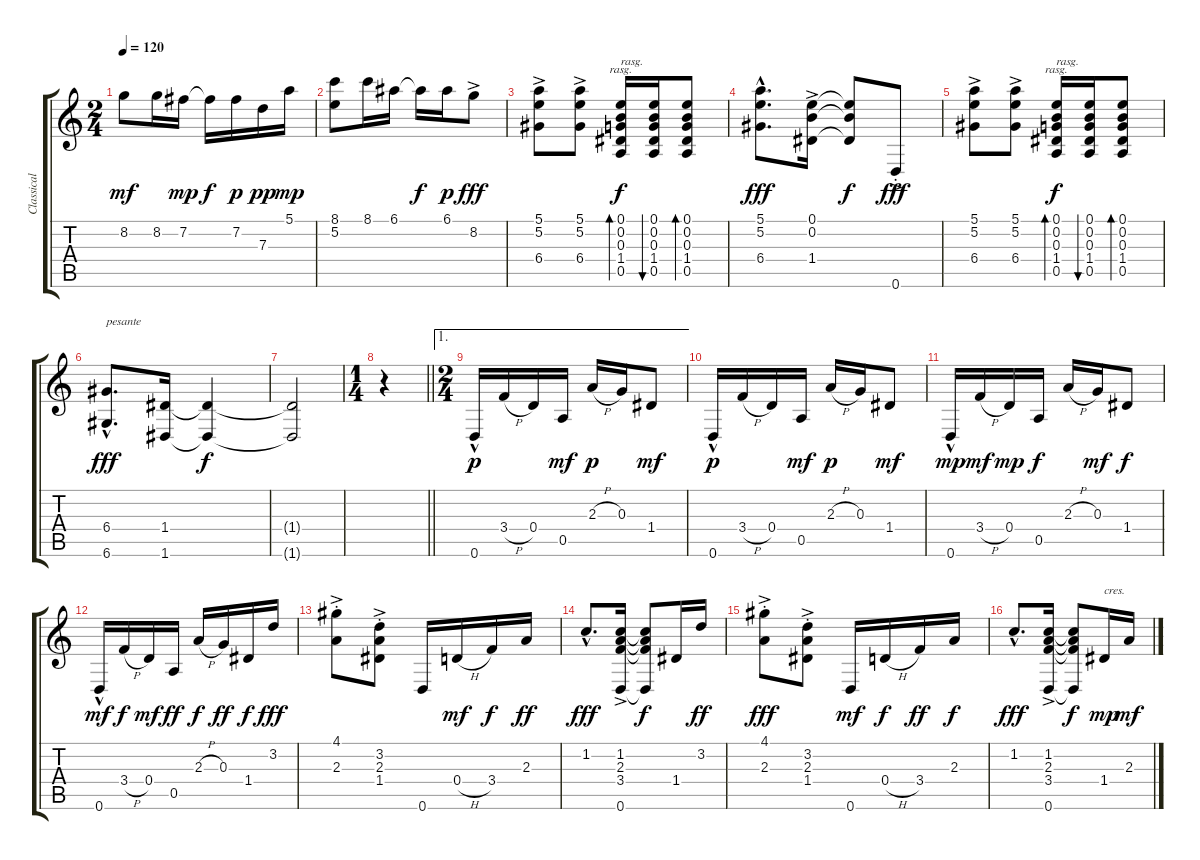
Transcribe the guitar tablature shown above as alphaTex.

\track ("Classical guitar" "Classical ") {instrument acousticguitarnylon}
\staff {score tabs}
\tuning (E4 B3 G3 D3 A2 D2) {hide}
\ts (2 4)
\tempo 120
\clef g2
\ks c
8.2.8{dy mf} 8.2.16 7.2.16{dy mp} 7.2{t}.16{dy f} 7.2.16{dy p} 7.3.16{dy pp} 5.1.16{dy mp} |
(8.1 5.2).8 8.1.16 6.1.16 6.1{t}.16{dy f} 6.1.16{dy p} 8.2{ac}.8{dy fff} |
(5.1{ac} 5.2{ac} 6.4{ac}).8 (5.1{ac} 5.2{ac} 6.4{ac}).8 (0.1 0.2 0.3 1.4 0.5).16{bd 60 rasg ii txt "rasg." dy f} (0.1 0.2 0.3 1.4 0.5).16{bu 120} (0.1 0.2 0.3 1.4 0.5).8{bd 60} |
(5.1{hac} 5.2{hac} 6.4{hac}).8{d dy fff} (0.1{ac} 0.2{ac} 1.4{ac}).16 (0.1{t} 0.2{t} 1.4{t}).8{dy f} 0.6{ac st}.8{dy fff} |
(5.1{ac} 5.2{ac} 6.4{ac}).8 (5.1{ac} 5.2{ac} 6.4{ac}).8 (0.1 0.2 0.3 1.4 0.5).16{bd 60 rasg ii txt "rasg." dy f} (0.1 0.2 0.3 1.4 0.5).16{bu 120} (0.1 0.2 0.3 1.4 0.5).8{bd 60} |
(6.4{hac} 6.6{hac}).8{d txt "pesante" dy fff volume 16} (1.4 1.6).16 (1.4{t} 1.6{t}).4{dy f} |
(1.4{t} 1.6{t}).2 |
\ts (1 4)
\barLineRight lightlight
r.4 |
\ae 1
\ts (2 4)
0.6{hac}.16{dy p volume 13} 3.4{h}.16 0.4.16 0.5.16{dy mf} 2.3{h}.16{dy p} 0.3.16 1.4.8{dy mf} |
0.6{hac}.16{dy p} 3.4{h}.16 0.4.16 0.5.16{dy mf} 2.3{h}.16{dy p} 0.3.16 1.4.8{dy mf} |
0.6{hac}.16{dy mp} 3.4{h}.16{dy mf} 0.4.16{dy mp} 0.5.16{dy f} 2.3{h}.16 0.3.16{dy mf} 1.4.8{dy f} |
0.6{hac}.16{dy mf} 3.4{h}.16{dy f} 0.4.16{dy mf} 0.5.16{dy ff} 2.3{h}.16{dy f} 0.3.16{dy ff} 1.4.16{dy f} 3.2.16{dy fff} |
(4.1{ac st} 2.3{ac st}).8 (3.2{ac st} 2.3{ac st} 1.4{ac st}).8 0.6.16 0.4{h}.16{dy mf} 3.4.16{dy f} 2.3.16{dy ff} |
1.2{hac}.8{d dy fff} (1.2{ac} 2.3{ac} 3.4{ac} 0.6{ac}).16 (1.2{t} 2.3{t} 3.4{t} 0.6{t}).8{dy f} 1.4.16 3.2.16{dy ff} |
(4.1{ac st} 2.3{ac st}).8{dy fff} (3.2{ac st} 2.3{ac st} 1.4{ac st}).8 0.6.16{dy mf} 0.4{h}.16{dy f} 3.4.16{dy ff} 2.3.16{dy f} |
1.2{hac}.8{d dy fff} (1.2{ac} 2.3{ac} 3.4{ac} 0.6{ac}).16 (1.2{t} 2.3{t} 3.4{t} 0.6{t}).8{dy f} 1.4.16{txt "cres." dy mp} 2.3.16{dy mf}
